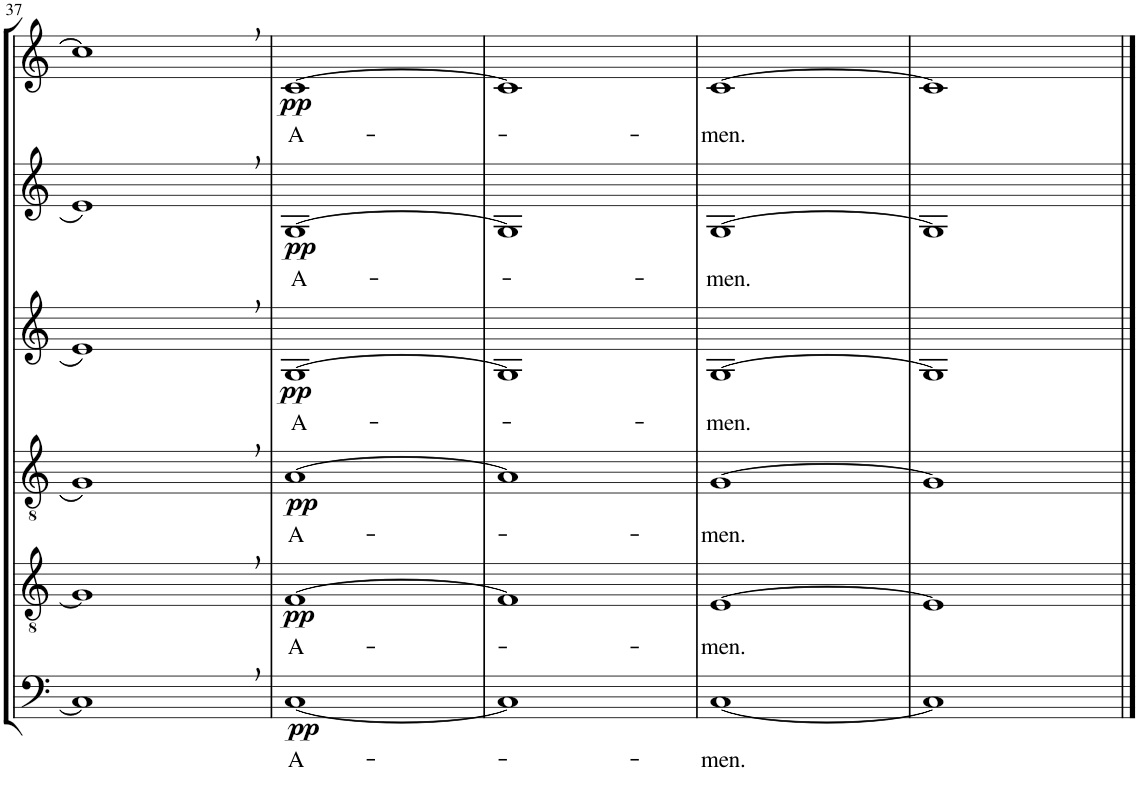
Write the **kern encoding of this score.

**kern	**text	**dynam	**kern	**text	**dynam	**kern	**text	**dynam	**kern	**text	**dynam	**kern	**text	**dynam	**kern	**text	**dynam
*part6	*part6	*part6	*part5	*part5	*part5	*part4	*part4	*part4	*part3	*part3	*part3	*part2	*part2	*part2	*part1	*part1	*part1
*staff6	*staff6	*staff6	*staff5	*staff5	*staff5	*staff4	*staff4	*staff4	*staff3	*staff3	*staff3	*staff2	*staff2	*staff2	*staff1	*staff1	*staff1
*I"Bassi	*	*	*I"Tenori II	*	*	*I"Tenori I	*	*	*I"Contralti II	*	*	*I"Contralti I	*	*	*I"Soprani	*	*
!!LO:PB:g=z
*clefF4	*	*	*clefGv2	*	*	*clefGv2	*	*	*clefG2	*	*	*clefG2	*	*	*clefG2	*	*
*k[]	*	*	*k[]	*	*	*k[]	*	*	*k[]	*	*	*k[]	*	*	*k[]	*	*
*M2/2	*	*	*M2/2	*	*	*M2/2	*	*	*M2/2	*	*	*M2/2	*	*	*M2/2	*	*
=37	=37	=37	=37	=37	=37	=37	=37	=37	=37	=37	=37	=37	=37	=37	=37	=37	=37
1C,]	.	.	1G,]	.	.	1G,	.	.	1e,	.	.	1e,	.	.	1cc,]	.	.
=38	=38	=38	=38	=38	=38	=38	=38	=38	=38	=38	=38	=38	=38	=38	=38	=38	=38
!	!LO:LY:b	!LO:DY:b	!	!LO:LY:b	!LO:DY:b	!	!LO:LY:b	!LO:DY:b	!	!LO:LY:b	!LO:DY:b	!	!LO:LY:b	!LO:DY:b	!	!LO:LY:b	!LO:DY:b
[1C	A-	pp	[1F	A-	pp	[1A	A-	pp	[1G	A-	pp	[1G	A-	pp	[1c	A-	pp
=39	=39	=39	=39	=39	=39	=39	=39	=39	=39	=39	=39	=39	=39	=39	=39	=39	=39
1C]	.	.	1F]	.	.	1A]	.	.	1G]	.	.	1G]	.	.	1c]	.	.
=40	=40	=40	=40	=40	=40	=40	=40	=40	=40	=40	=40	=40	=40	=40	=40	=40	=40
!	!LO:LY:b	!	!	!LO:LY:b	!	!	!LO:LY:b	!	!	!LO:LY:b	!	!	!LO:LY:b	!	!	!LO:LY:b	!
[1C	-men.	.	[1E	-men.	.	[1G	-men.	.	[1G	-men.	.	[1G	-men.	.	[1c	-men.	.
=41	=41	=41	=41	=41	=41	=41	=41	=41	=41	=41	=41	=41	=41	=41	=41	=41	=41
1C]	.	.	1E]	.	.	1G]	.	.	1G]	.	.	1G]	.	.	1c]	.	.
==	==	==	==	==	==	==	==	==	==	==	==	==	==	==	==	==	==
*-	*-	*-	*-	*-	*-	*-	*-	*-	*-	*-	*-	*-	*-	*-	*-	*-	*-
